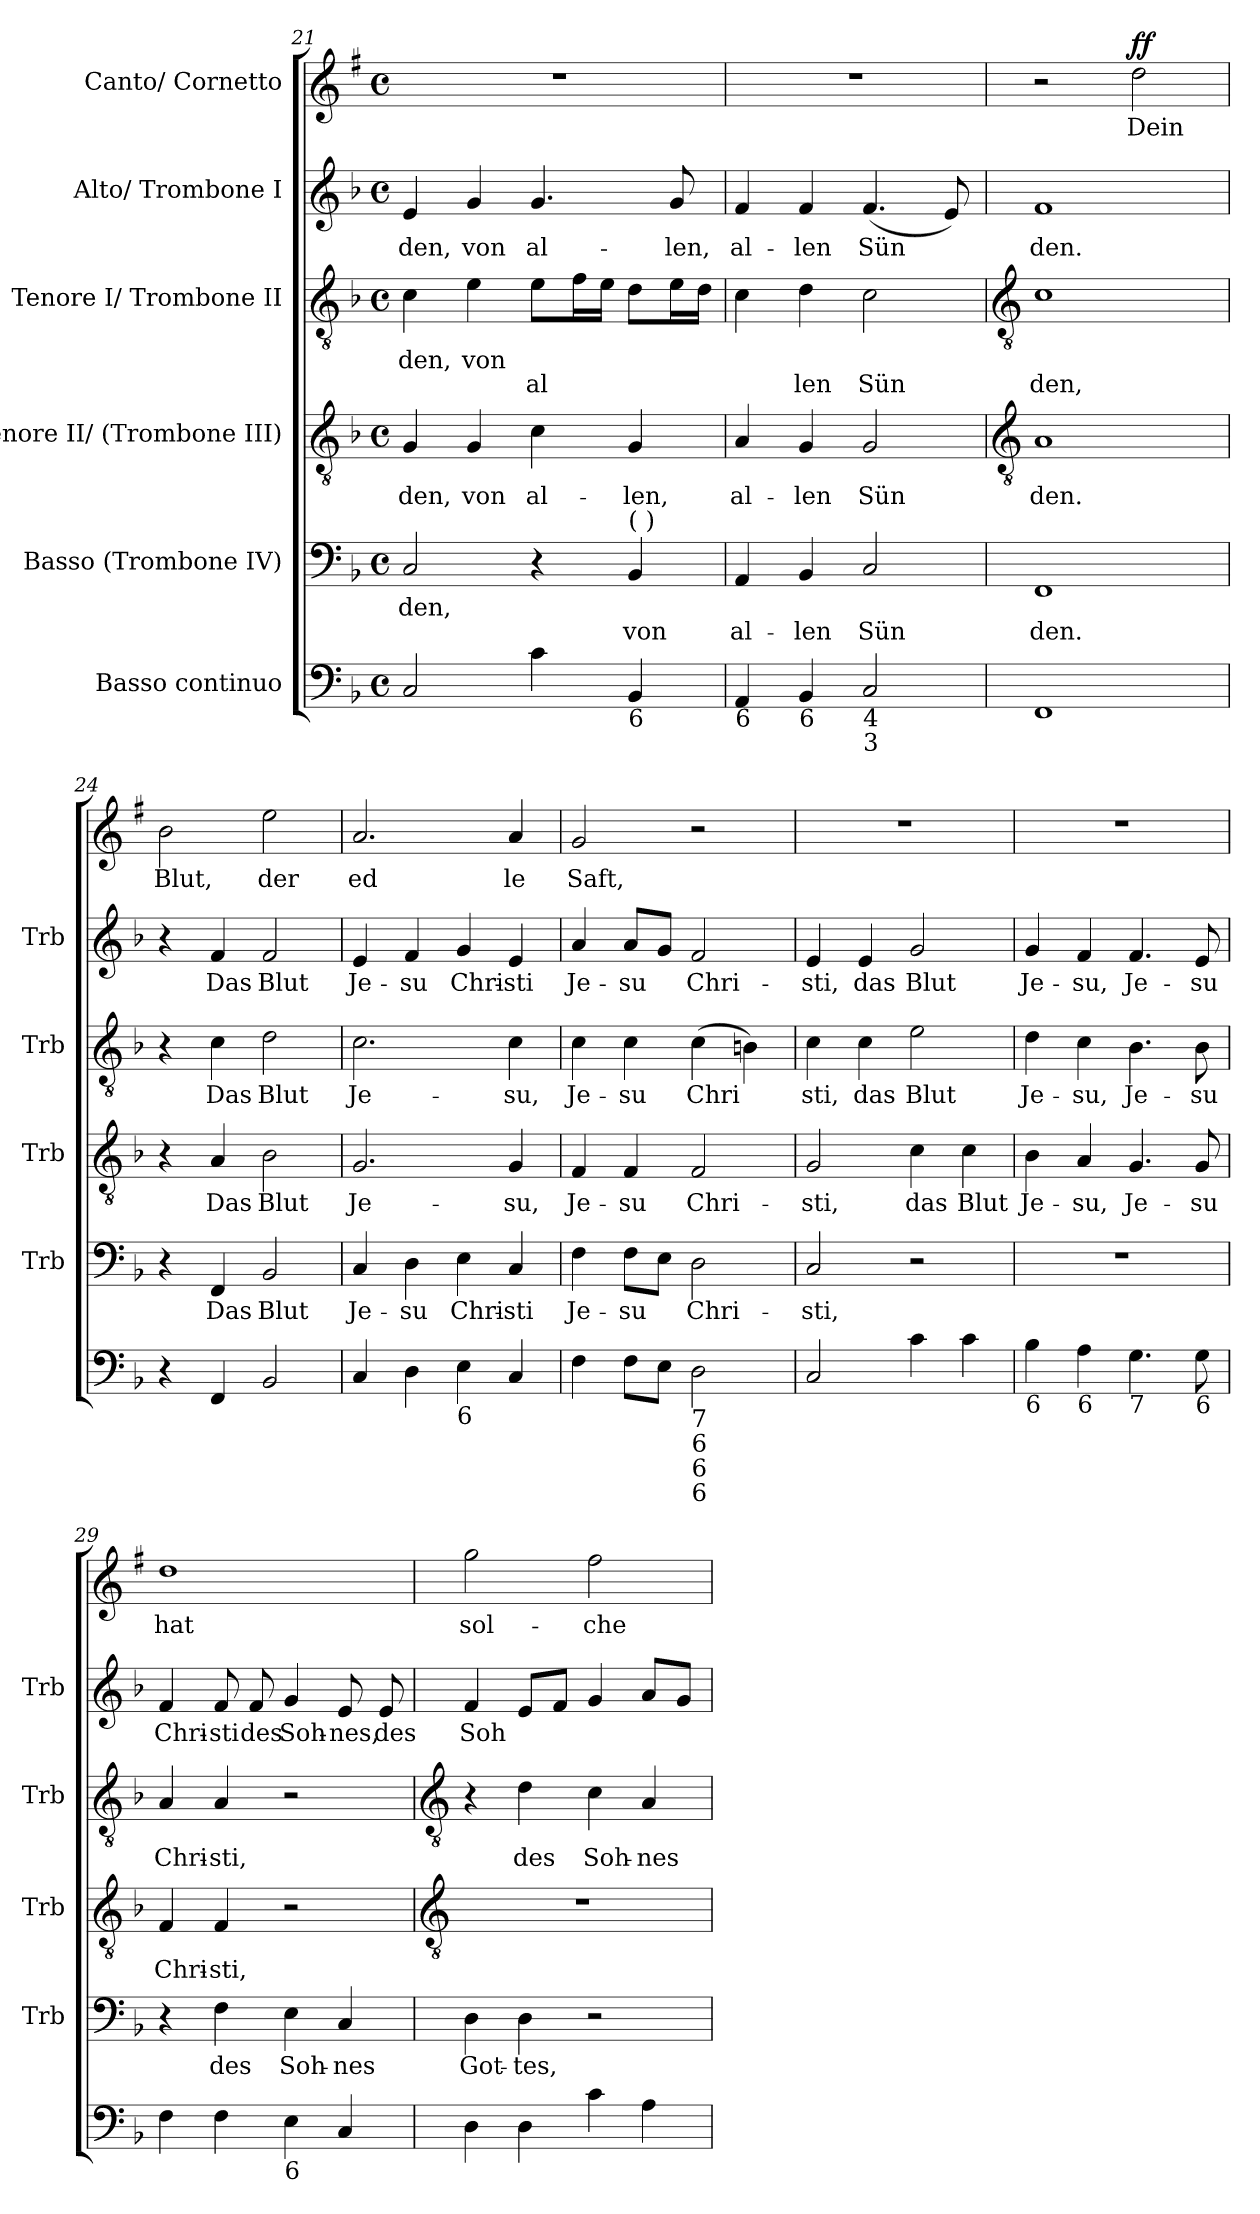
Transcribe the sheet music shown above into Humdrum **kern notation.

**kern	**kern	**text	**text	**kern	**text	**kern	**text	**text	**kern	**text	**kern	**text	**dynam
*part6	*part5	*part5	*part5	*part4	*part4	*part3	*part3	*part3	*part2	*part2	*part1	*part1	*part1
*staff6	*staff5	*staff5	*staff5	*staff4	*staff4	*staff3	*staff3	*staff3	*staff2	*staff2	*staff1	*staff1	*staff1
*I"Basso continuo	*I"Basso (Trombone IV)	*	*	*I"Tenore II/ (Trombone III)	*	*I"Tenore I/ Trombone II	*	*	*I"Alto/ Trombone I	*	*I"Canto/ Cornetto	*	*
*	*I'Trb	*	*	*I'Trb	*	*I'Trb	*	*	*I'Trb	*	*	*	*
*clefF4	*clefF4	*	*	*clefGv2	*	*clefGv2	*	*	*clefG2	*	*clefG2	*	*
*	*	*	*	*	*	*	*	*	*	*	*ITrd1c2	*	*
*k[b-]	*k[b-]	*	*	*k[b-]	*	*k[b-]	*	*	*k[b-]	*	*k[b-]	*	*
*F:	*F:	*	*	*F:	*	*F:	*	*	*F:	*	*F:	*	*
*M4/4	*M4/4	*	*	*M4/4	*	*M4/4	*	*	*M4/4	*	*M4/4	*	*
*met(c)	*met(c)	*	*	*met(c)	*	*met(c)	*	*	*met(c)	*	*met(c)	*	*
=21	=21	=21	=21	=21	=21	=21	=21	=21	=21	=21	=21	=21	=21
!	!	!LO:LY:b	!	!	!LO:LY:b	!	!LO:LY:b	!	!	!LO:LY:b	!	!	!
2C	2C	-den,	.	4G	-den,	4c	-den,	.	4e	-den,	1r	.	.
!	!	!	!	!	!LO:LY:b	!	!LO:LY:b	!	!	!LO:LY:b	!	!	!
.	.	.	.	4G	von	4e	von	.	4g	von	.	.	.
!	!	!	!	!	!LO:LY:b	!	!	!LO:LY:b	!	!LO:LY:b	!	!	!
4c	4r	.	.	4c	al-	8eL	.	al	4.g	al-	.	.	.
.	.	.	.	.	.	16fL	.	.	.	.	.	.	.
.	.	.	.	.	.	16eJJ	.	.	.	.	.	.	.
!	!LO:TX:a:t=(  )	!	!	!	!	!	!	!	!	!	!	!	!
!LO:TX:b:t=6	!	!	!	!	!	!	!	!	!	!	!	!	!
!	!	!	!LO:LY:b	!	!LO:LY:b	!	!	!	!	!	!	!	!
4BB-	4BB-	.	von	4G	-len,	8dL	.	.	.	.	.	.	.
!	!	!	!	!	!	!	!	!	!	!LO:LY:b	!	!	!
.	.	.	.	.	.	16eL	.	.	8g	-len,	.	.	.
.	.	.	.	.	.	16dJJ	.	.	.	.	.	.	.
=22	=22	=22	=22	=22	=22	=22	=22	=22	=22	=22	=22	=22	=22
!LO:TX:b:t=6	!	!	!	!	!	!	!	!	!	!	!	!	!
!	!	!	!LO:LY:b	!	!LO:LY:b	!	!	!	!	!LO:LY:b	!	!	!
4AA	4AA	.	al-	4A	al-	4c	.	.	4f	al-	1r	.	.
!LO:TX:b:t=6	!	!	!	!	!	!	!	!	!	!	!	!	!
!	!	!	!LO:LY:b	!	!LO:LY:b	!	!	!LO:LY:b	!	!LO:LY:b	!	!	!
4BB-	4BB-	.	-len	4G	-len	4d	.	len	4f	-len	.	.	.
!LO:TX:b:t=4	!	!	!	!	!	!	!	!	!	!	!	!	!
!LO:TX:b:t=3	!	!	!	!	!	!	!	!	!	!	!	!	!
!	!	!	!LO:LY:b	!	!LO:LY:b	!	!	!LO:LY:b	!	!LO:LY:b	!	!	!
2C	2C	.	Sün	2G	Sün	2c	.	Sün	(<4.f	Sün	.	.	.
.	.	.	.	.	.	.	.	.	8e)	.	.	.	.
!!LO:LB:g=z
=23	=23	=23	=23	=23	=23	=23	=23	=23	=23	=23	=23	=23	=23
*	*	*	*	*clefGv2	*	*clefGv2	*	*	*	*	*	*	*
!	!	!	!LO:LY:b	!	!LO:LY:b	!	!	!LO:LY:b	!	!LO:LY:b	!	!	!
1FF	1FF	.	den.	1A	den.	1c	.	den,	1f	den.	2r	.	.
!	!	!	!	!	!	!	!	!	!	!	!	!LO:LY:b	!LO:DY:a
.	.	.	.	.	.	.	.	.	.	.	2cc	Dein	ff
=24	=24	=24	=24	=24	=24	=24	=24	=24	=24	=24	=24	=24	=24
!	!	!	!	!	!	!	!	!	!	!	!	!LO:LY:b	!
4r	4r	.	.	4r	.	4r	.	.	4r	.	2a	Blut,	.
!	!	!LO:LY:b	!	!	!LO:LY:b	!	!LO:LY:b	!	!	!LO:LY:b	!	!	!
4FF	4FF	Das	.	4A	Das	4c	Das	.	4f	Das	.	.	.
!	!	!LO:LY:b	!	!	!LO:LY:b	!	!LO:LY:b	!	!	!LO:LY:b	!	!LO:LY:b	!
2BB-	2BB-	Blut	.	2B-	Blut	2d	Blut	.	2f	Blut	2dd	der	.
=25	=25	=25	=25	=25	=25	=25	=25	=25	=25	=25	=25	=25	=25
!	!	!LO:LY:b	!	!	!LO:LY:b	!	!LO:LY:b	!	!	!LO:LY:b	!	!LO:LY:b	!
4C	4C	Je-	.	2.G	Je-	2.c	Je-	.	4e	Je-	2.g	ed	.
!	!	!LO:LY:b	!	!	!	!	!	!	!	!LO:LY:b	!	!	!
4D	4D	-su	.	.	.	.	.	.	4f	-su	.	.	.
!LO:TX:b:t=6	!	!	!	!	!	!	!	!	!	!	!	!	!
!	!	!LO:LY:b	!	!	!	!	!	!	!	!LO:LY:b	!	!	!
4E	4E	Chri-	.	.	.	.	.	.	4g	Chri-	.	.	.
!	!	!LO:LY:b	!	!	!LO:LY:b	!	!LO:LY:b	!	!	!LO:LY:b	!	!LO:LY:b	!
4C	4C	-sti	.	4G	-su,	4c	-su,	.	4e	-sti	4g	le	.
=26	=26	=26	=26	=26	=26	=26	=26	=26	=26	=26	=26	=26	=26
!	!	!LO:LY:b	!	!	!LO:LY:b	!	!LO:LY:b	!	!	!LO:LY:b	!	!LO:LY:b	!
4F	4F	Je-	.	4F	Je-	4c	Je-	.	4a	Je-	2f	Saft,	.
!	!	!LO:LY:b	!	!	!LO:LY:b	!	!LO:LY:b	!	!	!LO:LY:b	!	!	!
8FL	8FL	-su	.	4F	-su	4c	-su	.	8aL	-su	.	.	.
8EJ	8EJ	.	.	.	.	.	.	.	8gJ	.	.	.	.
!LO:TX:b:t=7	!	!	!	!	!	!	!	!	!	!	!	!	!
!LO:TX:b:t=6	!	!	!	!	!	!	!	!	!	!	!	!	!
!LO:TX:b:t=6	!	!	!	!	!	!	!	!	!	!	!	!	!
!LO:TX:b:t=6	!	!	!	!	!	!	!	!	!	!	!	!	!
!	!	!LO:LY:b	!	!	!LO:LY:b	!	!LO:LY:b	!	!	!LO:LY:b	!	!	!
2D	2D	Chri-	.	2F	Chri-	(>4c	Chri	.	2f	Chri-	2r	.	.
.	.	.	.	.	.	4Bn)	.	.	.	.	.	.	.
=27	=27	=27	=27	=27	=27	=27	=27	=27	=27	=27	=27	=27	=27
!	!	!LO:LY:b	!	!	!LO:LY:b	!	!LO:LY:b	!	!	!LO:LY:b	!	!	!
2C	2C	-sti,	.	2G	-sti,	4c	sti,	.	4e	-sti,	1r	.	.
!	!	!	!	!	!	!	!LO:LY:b	!	!	!LO:LY:b	!	!	!
.	.	.	.	.	.	4c	das	.	4e	das	.	.	.
!	!	!	!	!	!LO:LY:b	!	!LO:LY:b	!	!	!LO:LY:b	!	!	!
4c	2r	.	.	4c	das	2e	Blut	.	2g	Blut	.	.	.
!	!	!	!	!	!LO:LY:b	!	!	!	!	!	!	!	!
4c	.	.	.	4c	Blut	.	.	.	.	.	.	.	.
=28	=28	=28	=28	=28	=28	=28	=28	=28	=28	=28	=28	=28	=28
!LO:TX:b:t=6	!	!	!	!	!	!	!	!	!	!	!	!	!
!	!	!	!	!	!LO:LY:b	!	!LO:LY:b	!	!	!LO:LY:b	!	!	!
4B-	1r	.	.	4B-	Je-	4d	Je-	.	4g	Je-	1r	.	.
!LO:TX:b:t=6	!	!	!	!	!	!	!	!	!	!	!	!	!
!	!	!	!	!	!LO:LY:b	!	!LO:LY:b	!	!	!LO:LY:b	!	!	!
4A	.	.	.	4A	-su,	4c	-su,	.	4f	-su,	.	.	.
!LO:TX:b:t=7	!	!	!	!	!	!	!	!	!	!	!	!	!
!	!	!	!	!	!LO:LY:b	!	!LO:LY:b	!	!	!LO:LY:b	!	!	!
4.G	.	.	.	4.G	Je-	4.B-	Je-	.	4.f	Je-	.	.	.
!LO:TX:b:t=6	!	!	!	!	!	!	!	!	!	!	!	!	!
!	!	!	!	!	!LO:LY:b	!	!LO:LY:b	!	!	!LO:LY:b	!	!	!
8G	.	.	.	8G	-su	8B-	-su	.	8e	-su	.	.	.
=29	=29	=29	=29	=29	=29	=29	=29	=29	=29	=29	=29	=29	=29
!	!	!	!	!	!LO:LY:b	!	!LO:LY:b	!	!	!LO:LY:b	!	!LO:LY:b	!
4F	4r	.	.	4F	Chri-	4A	Chri-	.	4f	Chri-	1cc	hat	.
!	!	!LO:LY:b	!	!	!LO:LY:b	!	!LO:LY:b	!	!	!LO:LY:b	!	!	!
4F	4F	des	.	4F	-sti,	4A	-sti,	.	8f	-sti	.	.	.
!	!	!	!	!	!	!	!	!	!	!LO:LY:b	!	!	!
.	.	.	.	.	.	.	.	.	8f	des	.	.	.
!LO:TX:b:t=6	!	!	!	!	!	!	!	!	!	!	!	!	!
!	!	!LO:LY:b	!	!	!	!	!	!	!	!LO:LY:b	!	!	!
4E	4E	Soh-	.	2r	.	2r	.	.	4g	Soh-	.	.	.
!	!	!LO:LY:b	!	!	!	!	!	!	!	!LO:LY:b	!	!	!
4C	4C	-nes	.	.	.	.	.	.	8e	-nes,	.	.	.
!	!	!	!	!	!	!	!	!	!	!LO:LY:b	!	!	!
.	.	.	.	.	.	.	.	.	8e	des	.	.	.
!!LO:LB:g=z
=30	=30	=30	=30	=30	=30	=30	=30	=30	=30	=30	=30	=30	=30
*	*	*	*	*clefGv2	*	*clefGv2	*	*	*	*	*	*	*
!	!	!LO:LY:b	!	!	!	!	!	!	!	!LO:LY:b	!	!LO:LY:b	!
4D	4D	Got-	.	1r	.	4r	.	.	4f	Soh	2ff	sol-	.
!	!	!LO:LY:b	!	!	!	!	!LO:LY:b	!	!	!	!	!	!
4D	4D	-tes,	.	.	.	4d	des	.	8eL	.	.	.	.
.	.	.	.	.	.	.	.	.	8fJ	.	.	.	.
!	!	!	!	!	!	!	!LO:LY:b	!	!	!	!	!LO:LY:b	!
4c	2r	.	.	.	.	4c	Soh-	.	4g	.	2ee	-che	.
!	!	!	!	!	!	!	!LO:LY:b	!	!	!	!	!	!
4A	.	.	.	.	.	4A	-nes	.	8aL	.	.	.	.
.	.	.	.	.	.	.	.	.	8gJ	.	.	.	.
=	=	=	=	=	=	=	=	=	=	=	=	=	=
*-	*-	*-	*-	*-	*-	*-	*-	*-	*-	*-	*-	*-	*-
